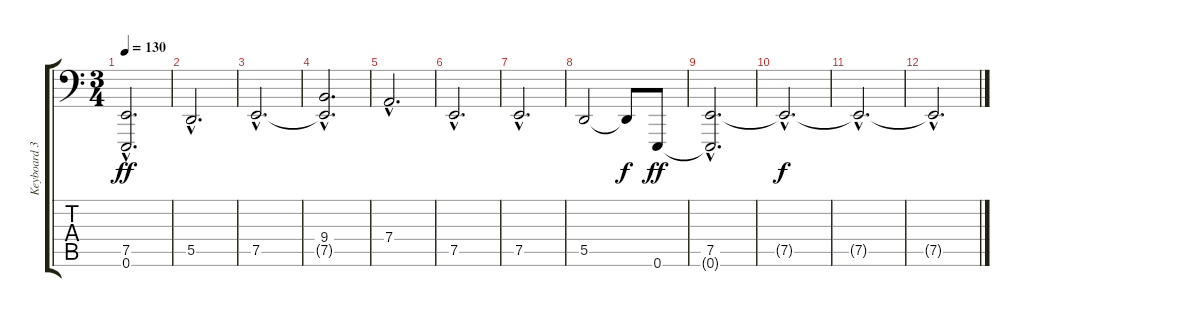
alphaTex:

\track ("Keyboard 3" "Keyboard 3") {instrument brightacousticpiano}
\staff {score tabs}
\tuning (E3 B2 G2 D2 A1 E1) {hide}
\ts (3 4)
\tempo 130
\clef f4
\ks c
(7.5{hac} 0.6{hac t}).2{d dy ff} |
5.5{hac}.2{d} |
7.5{hac}.2{d} |
(9.4{hac} 7.5{hac t}).2{d} |
7.4{hac}.2{d} |
7.5{hac}.2{d} |
7.5{hac}.2{d} |
5.5.2 5.5{t}.8{dy f} 0.6.8{dy ff} |
(7.5{hac} 0.6{hac t}).2{d} |
7.5{hac t}.2{d dy f} |
7.5{hac t}.2{d} |
7.5{hac t}.2{d}
